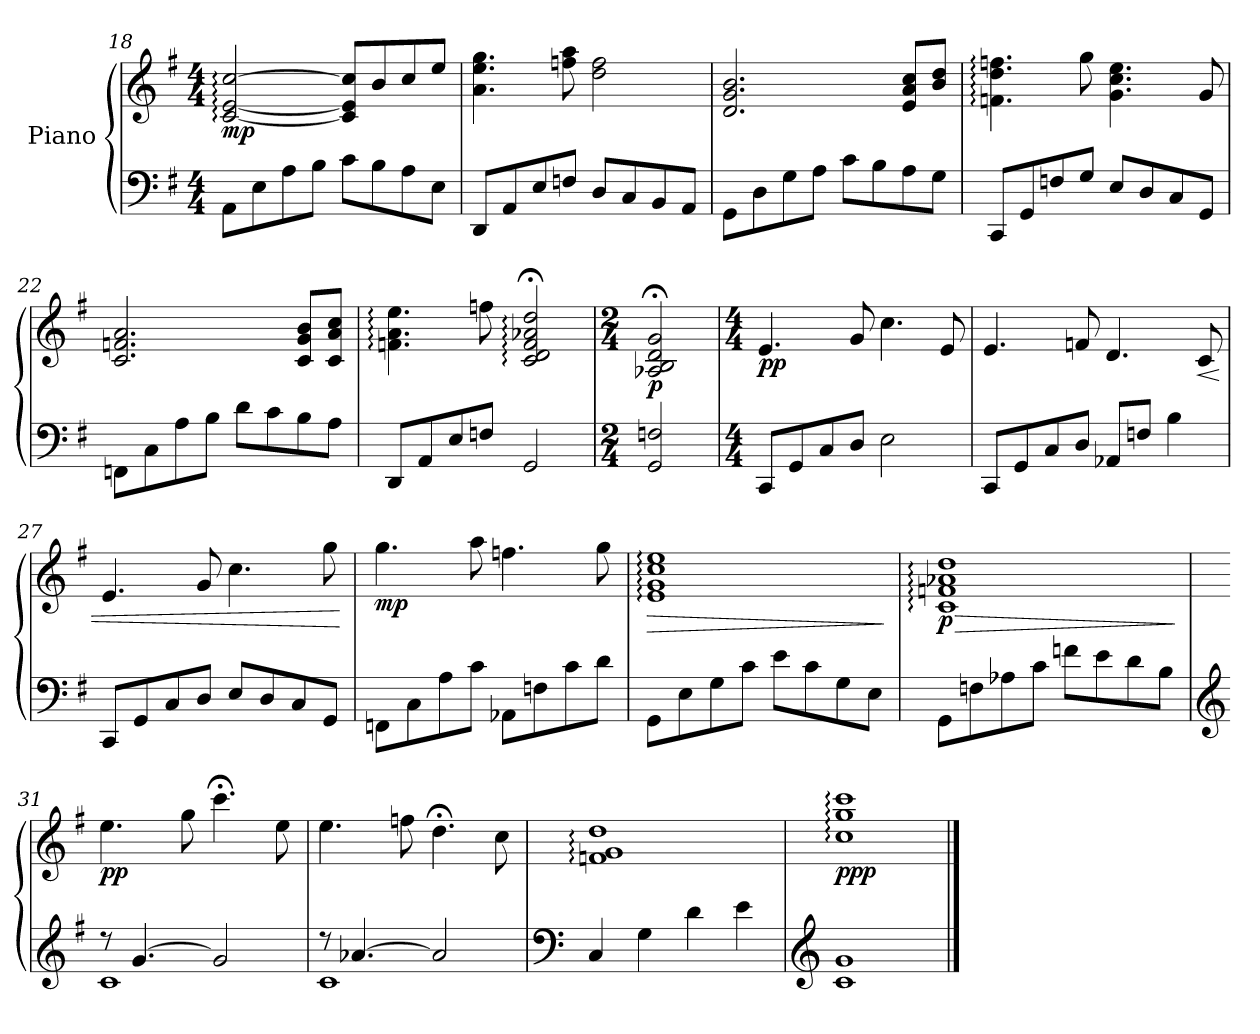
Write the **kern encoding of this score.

**kern	**kern	**dynam
*part1	*part1	*part1
*staff2	*staff1	*staff1/2
*I"Piano	*	*
*clefF4	*clefG2	*
*k[f#]	*k[f#]	*
*G:	*G:	*
*M4/4	*M4/4	*
=18	=18	=18
!	!	!LO:DY:b
8AA\L	[2c/: [2e/: [2cc/:	mp
8E<\	.	.
8A<\	.	.
8B<\J	.	.
8c<\L	8c/] 8e/] 8cc/]L	.
8B\	8b/	.
8A\	8cc/	.
8E\J	8ee/J	.
=19	=19	=19
8DD/L	4.a\ 4.ee\ 4.gg\	.
8AA</	.	.
8E</	.	.
8Fn</J	8ffn\ 8aa\	.
8D</L	2dd\ 2ff\	.
8C</	.	.
8BB</	.	.
8AA/J	.	.
=20	=20	=20
8GG\L	2.d/ 2.g/ 2.b/	.
8D<\	.	.
8G<\	.	.
8A<\J	.	.
8c<\L	.	.
8B\	.	.
8A\	8e/ 8a/ 8cc/L	.
8G\J	8b/ 8dd/J	.
=21	=21	=21
8CC/L	4.fn\: 4.dd\: 4.ffn\:	.
8GG</	.	.
8Fn</	.	.
8G</J	8gg\	.
8E</L	4.g\ 4.cc\ 4.ee\	.
8D/	.	.
8C/	.	.
8GG/J	8g/	.
=22	=22	=22
8FFn\L	2.c/ 2.fn/ 2.a/	.
8C<\	.	.
8A<\	.	.
8B<\J	.	.
8d<\L	.	.
8c\	.	.
8B\	8c/ 8g/ 8b/L	.
8A\J	8c/ 8a/ 8cc/J	.
=23	=23	=23
8DD/L	4.fn\: 4.a\: 4.ee\:	.
8AA/	.	.
8E/	.	.
8Fn/J	8ffn\	.
2GG/	2c/;<: 2d/;<: 2f/;<: 2a-X/;<: 2dd/;<:	.
=24	=24	=24
*M2/4	*M2/4	*
!	!	!LO:DY:b
2GG/ 2Fn/	2A-X/;< 2B/;< 2d/;< 2g/;<	p
=25	=25	=25
*M4/4	*M4/4	*
!	!	!LO:DY:b
8CC/L	4.e/	pp
8GG/	.	.
8C/	.	.
8D/J	8g/	.
2E\	4.cc\	.
.	8e/	.
=26	=26	=26
8CC/L	4.e/	.
8GG/	.	.
8C/	.	.
8D/J	8fn/	.
8AA-X/L	4.d/	.
8Fn/J	.	.
4B\	.	.
!	!	!LO:HP:b
.	8c/	<
=27	=27	=27
8CC/L	4.e/	.
8GG</	.	.
8C</	.	.
8D</J	8g/	.
8E</L	4.cc\	.
8D/	.	.
8C/	.	.
8GG/J	8gg\	.
.	.	[
=28	=28	=28
!	!	!LO:DY:b
8FFn\L	4.gg\	mp
8C\	.	.
8A<\	.	.
8c<\J	8aa\	.
8AA-X\L	4.ffn\	.
8Fn\	.	.
8c<\	.	.
8d<\J	8gg\	.
=29	=29	=29
*	*MM60	*
!	!	!LO:HP:b
8GG\L	1e: 1g: 1cc: 1ee:	>
8E<\	.	.
8G\	.	.
8c\J	.	.
8e\L	.	.
8c\	.	.
8G\	.	.
8E\J	.	.
.	.	]
=30	=30	=30
!	!	!LO:HP:b
!	!	!LO:DY:n=1:b
8GG\L	1c: 1fn: 1a-X: 1dd:	> p
8Fn<\	.	.
8A-X\	.	.
8c\J	.	.
8fn\L	.	.
8e\	.	.
8d\	.	.
8B\J	.	.
.	.	]
=31	=31	=31
*clefG2	*	*
*	*MM40	*
*^	*	*
!	!	!	!LO:DY:b
8r	1c	4.ee\	pp
[4.g/	.	.	.
.	.	8gg\	.
2g/]	.	4.ccc;<\	.
.	.	8ee\	.
=32	=32	=32	=32
8r	1c	4.ee\	.
[4.a-X/	.	.	.
.	.	8ffn\	.
2a-/]	.	4.dd;<\	.
.	.	8cc\	.
*v	*v	*	*
=33	=33	=33
*clefF4	*	*
4C/	1fn: 1g: 1dd:	.
4G\	.	.
4d\	.	.
4e\	.	.
=34	=34	=34
*clefG2	*	*
!	!	!LO:DY:b
1c 1g	1cc: 1gg: 1ccc:	ppp
==	==	==
*-	*-	*-
